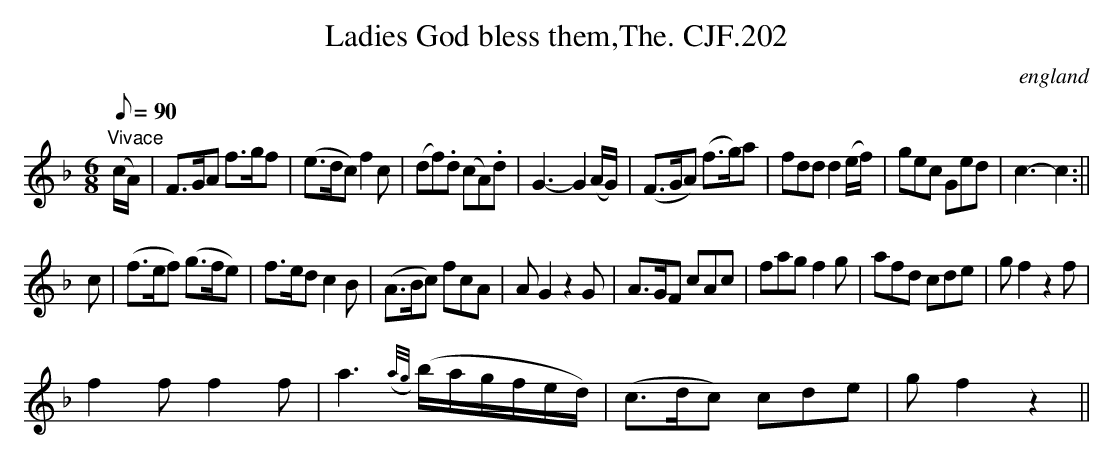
X:1
T:Ladies God bless them,The. CJF.202
O:england
M:6/8
L:1/8
Q:90
K:F
"Vivace"(c/A/)|F>GA f>gf|(e>dc)f2c|(df).d (cA).d|\
G3-G2(A/G/)|(F>GA) (f>g)a|fddd2(e/f/)|gec Ged|c3-c2:||
c|(f>ef) (g>fe)|f>edc2B|(A>Bc) fcA|AG2z2G|A>GF cAc|\
faghf2g|afd cde|gf2z2f|
f2ff2f|ha3{(a/g/)}(b/a/g/f/e/d/)|(c>dc) cde|gf2z2||
